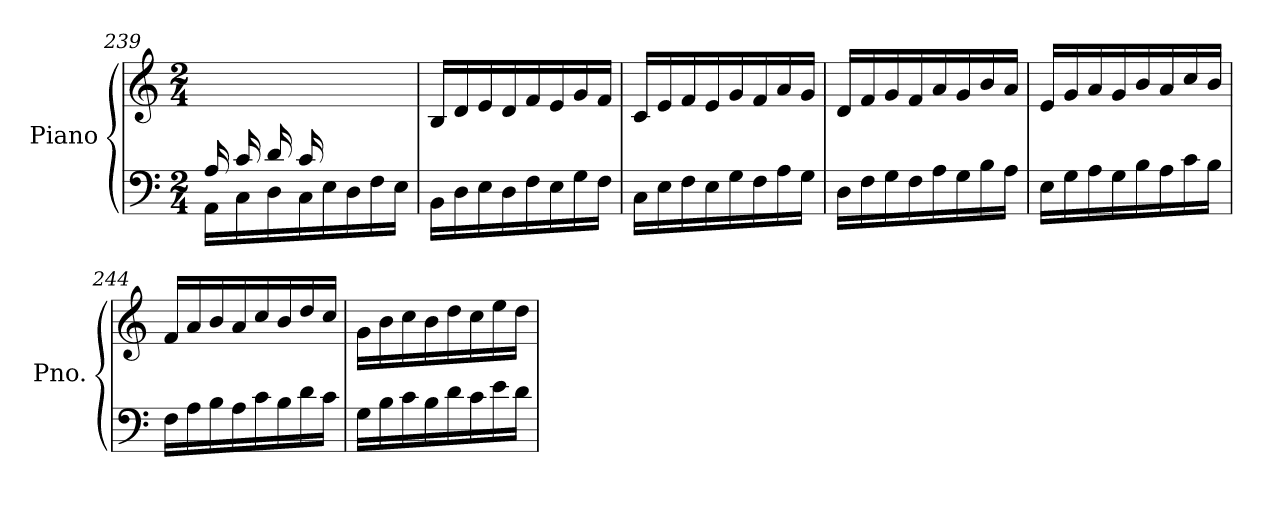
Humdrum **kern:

**kern	**kern
*part1	*part1
*staff2	*staff1
*I"Piano	*
*I'Pno.	*
!!LO:LB:g=z
*clefF4	*clefG2
*k[]	*k[]
*M2/4	*M2/4
=239	=239
*^	*
16A/LL	16AA\LL	4ryy
16c/	16C\	.
16d/	16D\	.
16c/	16C\	.
4ryy	16E\	16e/
.	16D\	16d/
.	16F\	16f/
.	16E\JJ	16e/JJ
*v	*v	*
=240	=240
16BB\LL	16B/LL
16D\	16d/
16E\	16e/
16D\	16d/
16F\	16f/
16E\	16e/
16G\	16g/
16F\JJ	16f/JJ
=241	=241
16C\LL	16c/LL
16E\	16e/
16F\	16f/
16E\	16e/
16G\	16g/
16F\	16f/
16A\	16a/
16G\JJ	16g/JJ
=242	=242
16D\LL	16d/LL
16F\	16f/
16G\	16g/
16F\	16f/
16A\	16a/
16G\	16g/
16B\	16b/
16A\JJ	16a/JJ
=243	=243
16E\LL	16e/LL
16G\	16g/
16A\	16a/
16G\	16g/
16B\	16b/
16A\	16a/
16c\	16cc/
16B\JJ	16b/JJ
=244	=244
16F\LL	16f/LL
16A\	16a/
16B\	16b/
16A\	16a/
16c\	16cc/
16B\	16b/
16d\	16dd/
16c\JJ	16cc/JJ
!!LO:LB:g=z
=245	=245
16G\LL	16g\LL
16B\	16b\
16c\	16cc\
16B\	16b\
16d\	16dd\
16c\	16cc\
16e\	16ee\
16d\JJ	16dd\JJ
=	=
*-	*-
